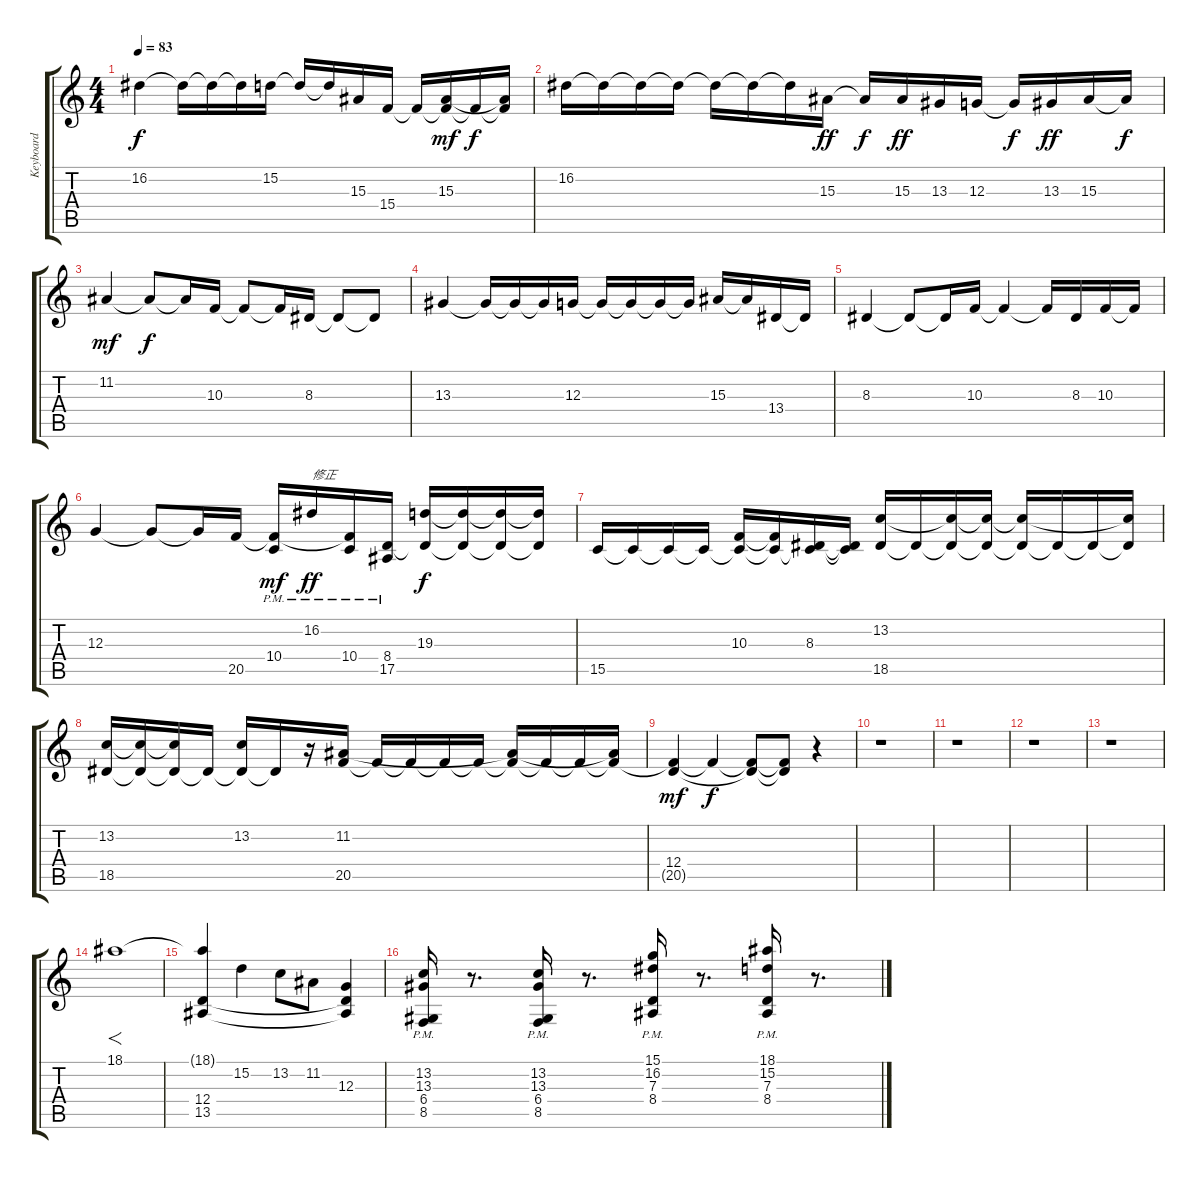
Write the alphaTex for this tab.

\track ("Keyboard" "Keyboard") {instrument stringensemble1}
\staff {score tabs}
\tuning (E4 B3 G3 D3 A2 E2) {hide}
\ts (4 4)
\tempo 83
\clef g2
\ks c
16.2.4{dy f} 16.2{t}.16 16.2{t}.16 16.2{t}.16 15.2.16 15.2{t}.16 15.2{t}.16 15.3.16 15.4.16 15.4{t}.16 (15.3 15.4{t}).16{dy mf} 15.4{t}.16{dy f} (15.3{t} 15.4{t}).16 |
16.2.16 16.2{t}.16 16.2{t}.16 16.2{t}.16 16.2{t}.16 16.2{t}.16 16.2{t}.16 15.3.16{dy ff} 15.3{t}.16{dy f} 15.3.16{dy ff} 13.3.16 12.3.16 12.3{t}.16{dy f} 13.3.16{dy ff} 15.3.16 15.3{t}.16{dy f} |
11.2.4{dy mf} 11.2{t}.8{dy f} 11.2{t}.16 10.3.16 10.3{t}.8 10.3{t}.16 8.3.16 8.3{t}.8 8.3{t}.8 |
13.3.4 13.3{t}.16 13.3{t}.16 13.3{t}.16 12.3.16 12.3{t}.16 12.3{t}.16 12.3{t}.16 12.3{t}.16 15.3.16 15.3{t}.16 13.4.16 13.4{t}.16 |
8.3.4 8.3{t}.8 8.3{t}.16 10.3.16 10.3{t}.4 10.3{t}.16 8.3.16 10.3.16 10.3{t}.16 |
12.3.4 12.3{t}.8 12.3{t}.16 20.5.16 (10.4{pm} 20.5{t}).16{dy mf} 16.2{pm}.16{txt "修正" dy ff} (10.4{pm} 20.5{t}).16 (8.4{pm} 17.5).16 (19.3 17.5{t}).16{dy f} (19.3{t} 17.5{t}).16 (19.3{t} 17.5{t}).16 (19.3{t} 17.5{t}).16 |
15.5.16 15.5{t}.16 15.5{t}.16 15.5{t}.16 (10.3 15.5{t}).16 (10.3{t} 15.5{t}).16 (8.3 15.5{t}).16 (8.3{t} 15.5{t}).16 (13.2 18.5).16 18.5{t}.16 (13.2{t} 18.5{t}).16 (13.2{t} 18.5{t}).16 (13.2{t} 18.5{t}).16 18.5{t}.16 18.5{t}.16 (13.2{t} 18.5{t}).16 |
(13.2 18.5).16 (13.2{t} 18.5{t}).16 (13.2{t} 18.5{t}).16 18.5{t}.16 (13.2 18.5{t}).16 18.5{t}.16 r.16 (11.2 20.5).16 20.5{t}.16 20.5{t}.16 20.5{t}.16 20.5{t}.16 (11.2{t} 20.5{t}).16 20.5{t}.16 20.5{t}.16 (11.2{t} 20.5{t}).16 |
(12.4 20.5{t}).4{dy mf} 20.5{t}.4{dy f} (12.4{t} 20.5{t}).8 (12.4{t} 20.5{t}).8 r.4 |
r.1 |
r.1 |
r.1 |
r.1 |
18.1.1{f} |
(18.1{t} 12.4 13.5).4 15.2.4 13.2.8 11.2.8 (12.3 12.4{t} 13.5{t}).4 |
(13.2{pm} 13.3{pm} 6.4 8.5).16 r.8{d} (13.2{pm} 13.3{pm} 6.4 8.5).16 r.8{d} (15.1 16.2{pm} 7.3 8.4).16 r.8{d} (18.1 15.2{pm} 7.3 8.4).16 r.8{d}
